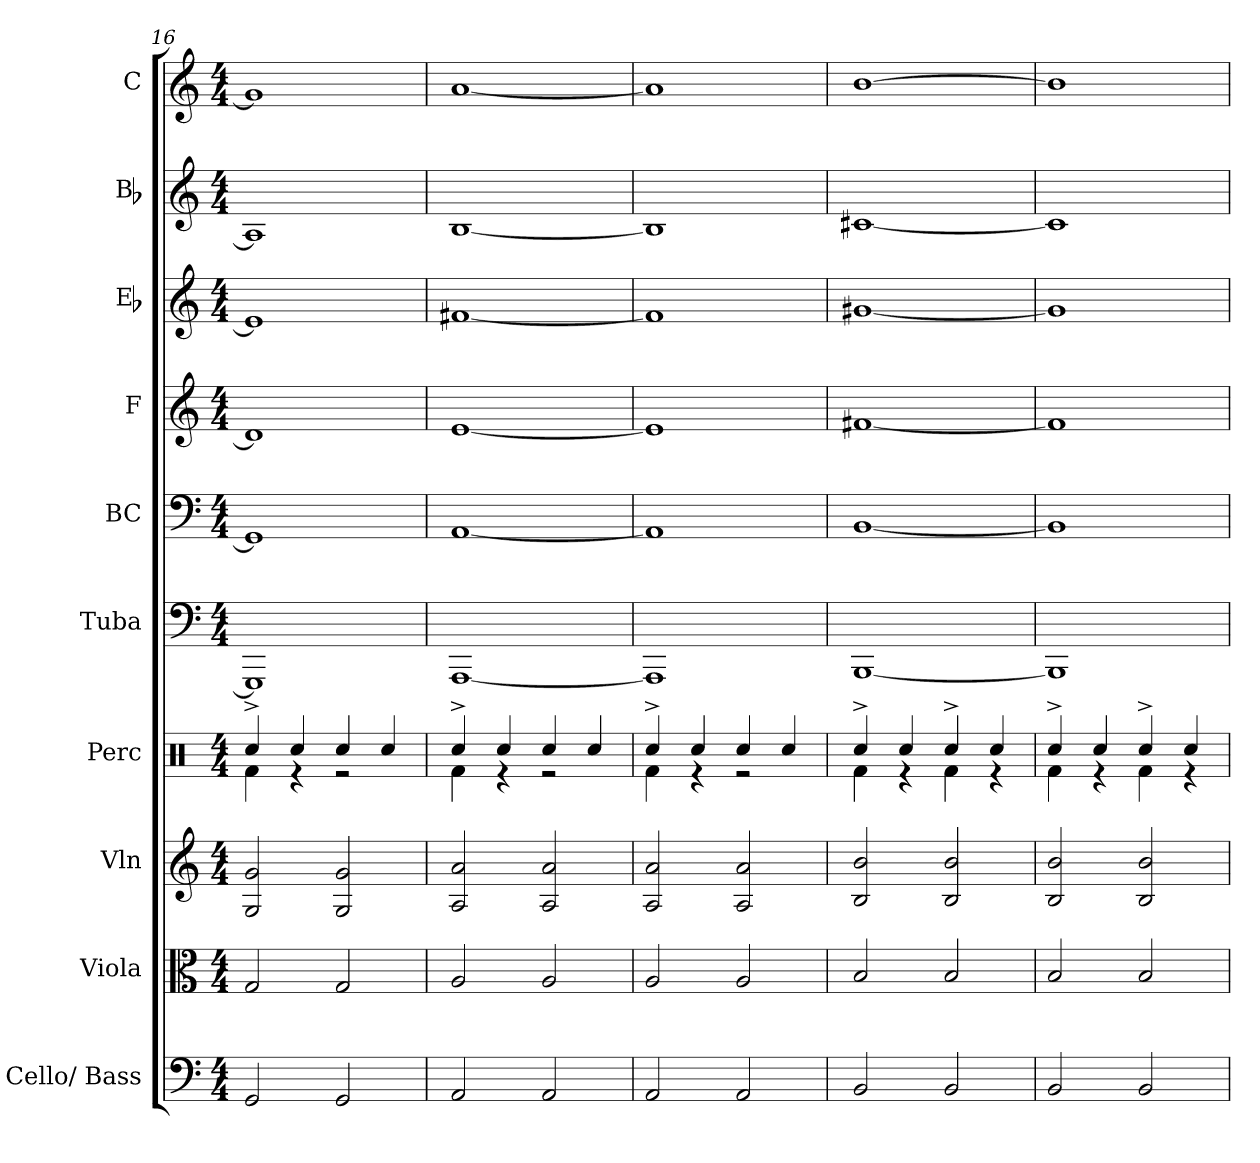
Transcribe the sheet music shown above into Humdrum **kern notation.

**kern	**kern	**kern	**kern	**kern	**kern	**kern	**kern	**kern	**kern
*part10	*part9	*part8	*part7	*part6	*part5	*part4	*part3	*part2	*part1
*staff10	*staff9	*staff8	*staff7	*staff6	*staff5	*staff4	*staff3	*staff2	*staff1
*I"Cello/ Bass	*I"Viola	*I"Vln	*I"Perc	*I"Tuba	*I"BC	*I"F	*I"Eb	*I"Bb	*I"C
*	*I'Vla.	*I'Vln.	*I'P	*I'Tba.	*I'BC	*I'F	*I'Eb	*I'Bb	*I'C
*clefF4	*clefC3	*clefG2	*clefX	*clefF4	*clefF4	*clefG2	*clefG2	*clefG2	*clefG2
*	*	*	*	*	*	*ITrd4c7	*ITrd5c9	*ITrd1c2	*
*k[]	*k[]	*k[]	*k[]	*k[]	*k[]	*k[b-]	*k[b-e-a-]	*k[b-e-]	*k[]
*M4/4	*M4/4	*M4/4	*M4/4	*M4/4	*M4/4	*M4/4	*M4/4	*M4/4	*M4/4
=16	=16	=16	=16	=16	=16	=16	=16	=16	=16
*	*	*	*^	*	*	*	*	*	*
2GGi/	2Gi/	2Gi/ 2gi	4Rcc^i/	4Rfi\	1GGGi]	1GGi]	1Gi]	1Gi]	1Gi]	1gi]
.	.	.	4Rcci/	4r	.	.	.	.	.	.
2GGi/	2Gi/	2Gi/ 2gi	4Rcci/	2r	.	.	.	.	.	.
.	.	.	4Rcci/	.	.	.	.	.	.	.
=17	=17	=17	=17	=17	=17	=17	=17	=17	=17	=17
2AAi/	2Ai/	2Ai/ 2ai	4Rcc^i/	4Rfi\	[<1AAAi	[<1AAi	[<1Ai	[<1Ani	[<1Ai	[<1ai
.	.	.	4Rcci/	4r	.	.	.	.	.	.
2AAi/	2Ai/	2Ai/ 2ai	4Rcci/	2r	.	.	.	.	.	.
.	.	.	4Rcci/	.	.	.	.	.	.	.
=18	=18	=18	=18	=18	=18	=18	=18	=18	=18	=18
2AAi/	2Ai/	2Ai/ 2ai	4Rcc^i/	4Rfi\	1AAAi]	1AAi]	1Ai]	1Ai]	1Ai]	1ai]
.	.	.	4Rcci/	4r	.	.	.	.	.	.
2AAi/	2Ai/	2Ai/ 2ai	4Rcci/	2r	.	.	.	.	.	.
.	.	.	4Rcci/	.	.	.	.	.	.	.
=19	=19	=19	=19	=19	=19	=19	=19	=19	=19	=19
2BBi/	2Bi/	2Bi/ 2bi	4Rcc^i/	4Rfi\	[<1BBBi	[<1BBi	[<1Bni	[<1Bni	[<1Bni	[>1bi
.	.	.	4Rcci/	4r	.	.	.	.	.	.
2BBi/	2Bi/	2Bi/ 2bi	4Rcc^i/	4Rfi\	.	.	.	.	.	.
.	.	.	4Rcci/	4r	.	.	.	.	.	.
=20	=20	=20	=20	=20	=20	=20	=20	=20	=20	=20
2BBi/	2Bi/	2Bi/ 2bi	4Rcc^i/	4Rfi\	1BBBi]	1BBi]	1Bi]	1Bi]	1Bi]	1bi]
.	.	.	4Rcci/	4r	.	.	.	.	.	.
2BBi/	2Bi/	2Bi/ 2bi	4Rcc^i/	4Rfi\	.	.	.	.	.	.
.	.	.	4Rcci/	4r	.	.	.	.	.	.
*	*	*	*v	*v	*	*	*	*	*	*
=	=	=	=	=	=	=	=	=	=
*-	*-	*-	*-	*-	*-	*-	*-	*-	*-
